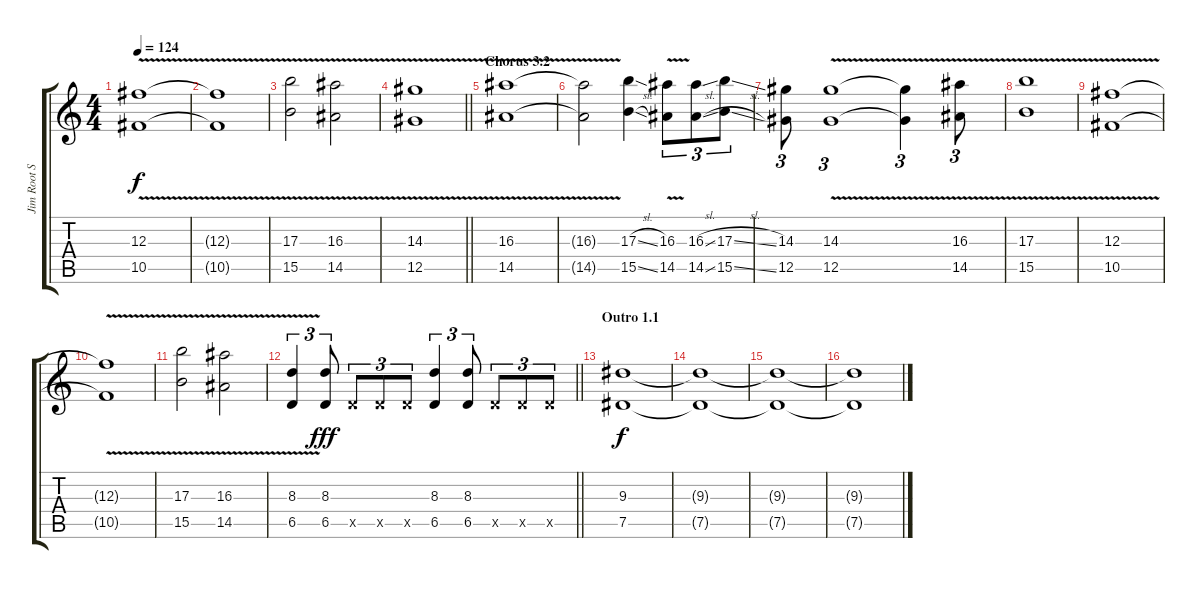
\track ("Jim Root Solo" "Jim Root S") {instrument overdrivenguitar}
\staff {score tabs}
\tuning (Eb4 Bb3 Gb3 Db3 Ab2 Eb2) {hide}
\ts (4 4)
\tempo 124
\clef g2
\ks c
(12.3{v} 10.5{v}).1{dy f} |
(12.3{t} 10.5{t}).1 |
(17.3{v} 15.5{v}).2 (16.3{v} 14.5{v}).2 |
\barLineRight lightlight
(14.3{v} 12.5{v}).1 |
\section ("" "Chorus 3.2")
(16.3{v} 14.5{v}).1 |
(16.3{t} 14.5{t}).2 (17.3{sl} 15.5{sl}).4 (16.3{v} 14.5{v}).8{tu (3 2)} (16.3{sl} 14.5{sl}).8{tu (3 2)} (17.3{sl} 15.5{sl}).8{tu (3 2)} |
(14.3 12.5).8{tu (3 2)} (14.3{v} 12.5{v}).1{tu (3 2)} (14.3{t} 12.5{t}).4{tu (3 2)} (16.3{v} 14.5{v}).8{tu (3 2)} |
(17.3{v} 15.5{v}).1 |
(12.3{v} 10.5{v}).1 |
(12.3{t} 10.5{t}).1 |
(17.3{v} 15.5{v}).2 (16.3{v} 14.5{v}).2 |
\barLineRight lightlight
(8.3{v} 6.5{v}).4{tu (3 2)} (8.3 6.5).8{tu (3 2) dy fff} 6.5{x}.8{tu (3 2)} 6.5{x}.8{tu (3 2)} 6.5{x}.8{tu (3 2)} (8.3 6.5).4{tu (3 2)} (8.3 6.5).8{tu (3 2)} 6.5{x}.8{tu (3 2)} 6.5{x}.8{tu (3 2)} 6.5{x}.8{tu (3 2)} |
\section ("" "Outro 1.1")
(9.3 7.5).1{dy f} |
(9.3{t} 7.5{t}).1 |
(9.3{t} 7.5{t}).1 |
(9.3{t} 7.5{t}).1
